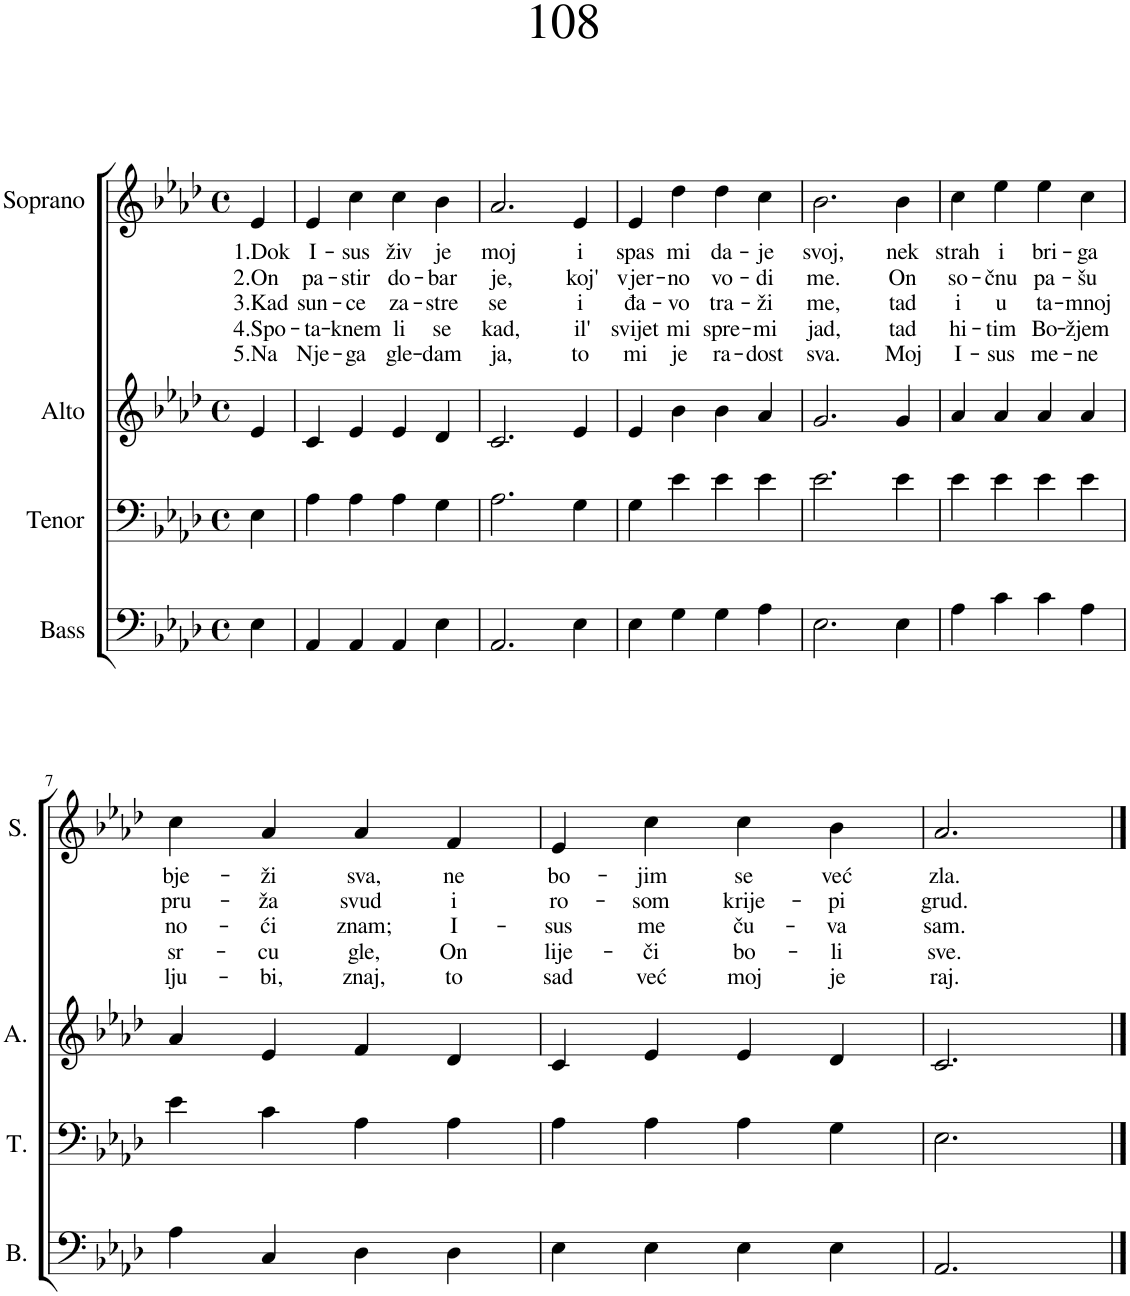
**kern	**kern	**kern	**kern	**text	**text	**text	**text	**text
*part4	*part3	*part2	*part1	*part1	*part1	*part1	*part1	*part1
*staff4	*staff3	*staff2	*staff1	*staff1	*staff1	*staff1	*staff1	*staff1
*I"Bass	*I"Tenor	*I"Alto	*I"Soprano	*	*	*	*	*
*I'B.	*I'T.	*I'A.	*I'S.	*	*	*	*	*
*clefF4	*clefF4	*clefG2	*clefG2	*	*	*	*	*
*k[b-e-a-d-]	*k[b-e-a-d-]	*k[b-e-a-d-]	*k[b-e-a-d-]	*	*	*	*	*
*M4/4	*M4/4	*M4/4	*M4/4	*	*	*	*	*
*met(c)	*met(c)	*met(c)	*met(c)	*	*	*	*	*
=1	=1	=1	=1	=1	=1	=1	=1	=1
!	!	!	!	!LO:LY:b	!LO:LY:b	!LO:LY:b	!LO:LY:b	!LO:LY:b
4E-\	4E-\	4e-/	4e-/	1.Dok	2.On	3.Kad	4.Spo-	5.Na
=2	=2	=2	=2	=2	=2	=2	=2	=2
!	!	!	!	!LO:LY:b	!LO:LY:b	!LO:LY:b	!LO:LY:b	!LO:LY:b
4AA-/	4A-\	4c/	4e-/	I-	pa-	sun-	-ta-	Nje-
!	!	!	!	!LO:LY:b	!LO:LY:b	!LO:LY:b	!LO:LY:b	!LO:LY:b
4AA-/	4A-\	4e-/	4cc\	-sus	-stir	-ce	-knem	-ga
!	!	!	!	!LO:LY:b	!LO:LY:b	!LO:LY:b	!LO:LY:b	!LO:LY:b
4AA-/	4A-\	4e-/	4cc\	živ	do-	za-	li	gle-
!	!	!	!	!LO:LY:b	!LO:LY:b	!LO:LY:b	!LO:LY:b	!LO:LY:b
4E-\	4G\	4d-/	4b-\	je	-bar	-stre	se	-dam
=3	=3	=3	=3	=3	=3	=3	=3	=3
!	!	!	!	!LO:LY:b	!LO:LY:b	!LO:LY:b	!LO:LY:b	!LO:LY:b
2.AA-/	2.A-\	2.c/	2.a-/	moj	je,	se	kad,	ja,
!	!	!	!	!LO:LY:b	!LO:LY:b	!LO:LY:b	!LO:LY:b	!LO:LY:b
4E-\	4G\	4e-/	4e-/	i	koj'	i	il'	to
=4	=4	=4	=4	=4	=4	=4	=4	=4
!	!	!	!	!LO:LY:b	!LO:LY:b	!LO:LY:b	!LO:LY:b	!LO:LY:b
4E-\	4G\	4e-/	4e-/	spas	vjer-	đa-	svijet	mi
!	!	!	!	!LO:LY:b	!LO:LY:b	!LO:LY:b	!LO:LY:b	!LO:LY:b
4G\	4e-\	4b-\	4dd-\	mi	-no	-vo	mi	je
!	!	!	!	!LO:LY:b	!LO:LY:b	!LO:LY:b	!LO:LY:b	!LO:LY:b
4G\	4e-\	4b-\	4dd-\	da-	vo-	tra-	spre-	ra-
!	!	!	!	!LO:LY:b	!LO:LY:b	!LO:LY:b	!LO:LY:b	!LO:LY:b
4A-\	4e-\	4a-/	4cc\	-je	-di	-ži	-mi	-dost
=5	=5	=5	=5	=5	=5	=5	=5	=5
!	!	!	!	!LO:LY:b	!LO:LY:b	!LO:LY:b	!LO:LY:b	!LO:LY:b
2.E-\	2.e-\	2.g/	2.b-\	svoj,	me.	me,	jad,	sva.
!	!	!	!	!LO:LY:b	!LO:LY:b	!LO:LY:b	!LO:LY:b	!LO:LY:b
4E-\	4e-\	4g/	4b-\	nek	On	tad	tad	Moj
=6	=6	=6	=6	=6	=6	=6	=6	=6
!	!	!	!	!LO:LY:b	!LO:LY:b	!LO:LY:b	!LO:LY:b	!LO:LY:b
4A-\	4e-\	4a-/	4cc\	strah	so-	i	hi-	I-
!	!	!	!	!LO:LY:b	!LO:LY:b	!LO:LY:b	!LO:LY:b	!LO:LY:b
4c\	4e-\	4a-/	4ee-\	i	-čnu	u	-tim	-sus
!	!	!	!	!LO:LY:b	!LO:LY:b	!LO:LY:b	!LO:LY:b	!LO:LY:b
4c\	4e-\	4a-/	4ee-\	bri-	pa-	ta-	Bo-	me-
!	!	!	!	!LO:LY:b	!LO:LY:b	!LO:LY:b	!LO:LY:b	!LO:LY:b
4A-\	4e-\	4a-/	4cc\	-ga	-šu	-mnoj	-žjem	-ne
!!LO:LB:g=z
=7	=7	=7	=7	=7	=7	=7	=7	=7
!	!	!	!	!LO:LY:b	!LO:LY:b	!LO:LY:b	!LO:LY:b	!LO:LY:b
4A-\	4e-\	4a-/	4cc\	bje-	pru-	no-	sr-	lju-
!	!	!	!	!LO:LY:b	!LO:LY:b	!LO:LY:b	!LO:LY:b	!LO:LY:b
4C/	4c\	4e-/	4a-/	-ži	-ža	-ći	-cu	-bi,
!	!	!	!	!LO:LY:b	!LO:LY:b	!LO:LY:b	!LO:LY:b	!LO:LY:b
4D-\	4A-\	4f/	4a-/	sva,	svud	znam;	gle,	znaj,
!	!	!	!	!LO:LY:b	!LO:LY:b	!LO:LY:b	!LO:LY:b	!LO:LY:b
4D-\	4A-\	4d-/	4f/	ne	i	I-	On	to
=8	=8	=8	=8	=8	=8	=8	=8	=8
!	!	!	!	!LO:LY:b	!LO:LY:b	!LO:LY:b	!LO:LY:b	!LO:LY:b
4E-\	4A-\	4c/	4e-/	bo-	ro-	-sus	lije-	sad
!	!	!	!	!LO:LY:b	!LO:LY:b	!LO:LY:b	!LO:LY:b	!LO:LY:b
4E-\	4A-\	4e-/	4cc\	-jim	-som	me	-či	već
!	!	!	!	!LO:LY:b	!LO:LY:b	!LO:LY:b	!LO:LY:b	!LO:LY:b
4E-\	4A-\	4e-/	4cc\	se	krije-	ču-	bo-	moj
!	!	!	!	!LO:LY:b	!LO:LY:b	!LO:LY:b	!LO:LY:b	!LO:LY:b
4E-\	4G\	4d-/	4b-\	već	-pi	-va	-li	je
=9	=9	=9	=9	=9	=9	=9	=9	=9
!	!	!	!	!LO:LY:b	!LO:LY:b	!LO:LY:b	!LO:LY:b	!LO:LY:b
2.AA-/	2.E-\	2.c/	2.a-/	zla.	grud.	sam.	sve.	raj.
==	==	==	==	==	==	==	==	==
*-	*-	*-	*-	*-	*-	*-	*-	*-
